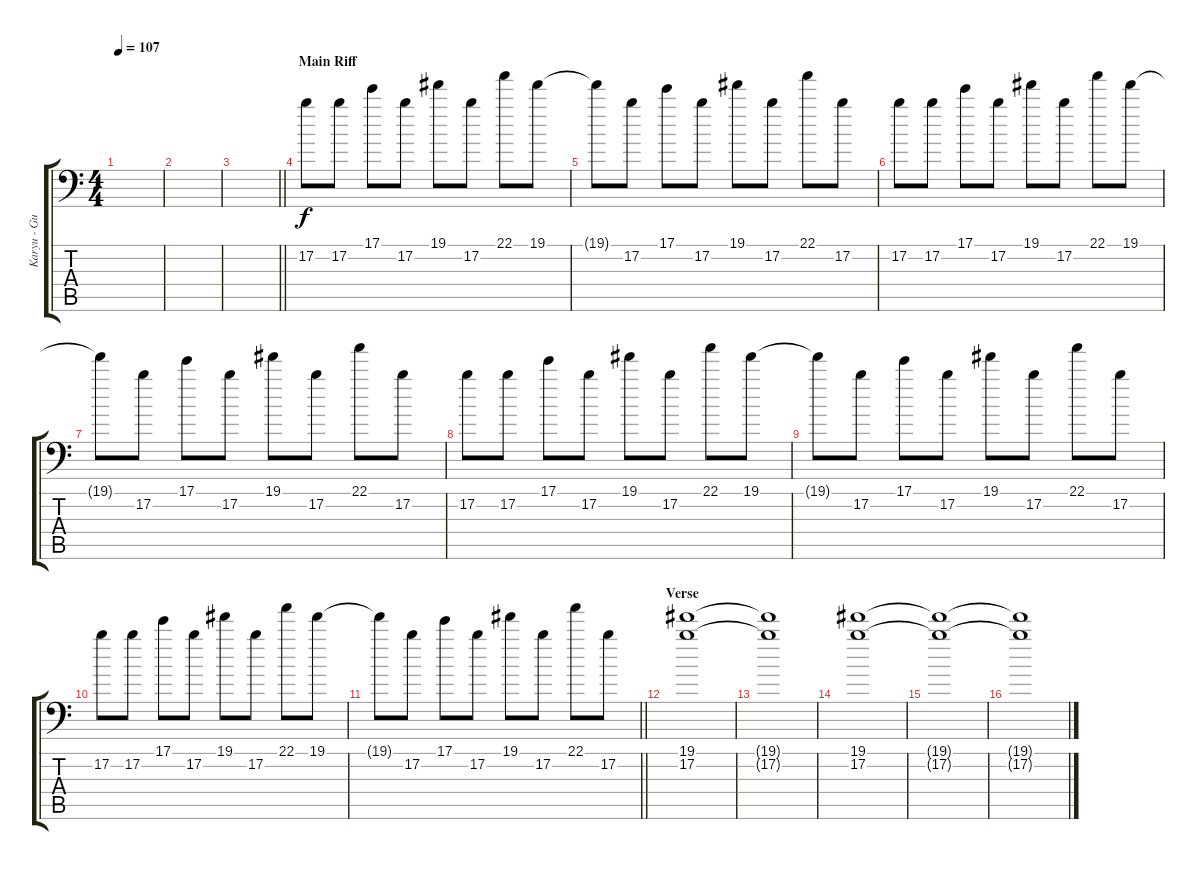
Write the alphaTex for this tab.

\track ("Karyu - Guitar 1" "Karyu - Gu") {instrument distortionguitar}
\staff {score tabs}
\tuning (B3 Gb3 D3 A2 E2 A1) {hide}
\ts (4 4)
\tempo 107
\clef f4
\ks c
|
|
\barLineRight lightlight
|
\section ("" "Main Riff")
17.2.8 17.2.8 17.1.8 17.2.8 19.1.8 17.2.8 22.1.8 19.1.8 |
19.1{t}.8 17.2.8 17.1.8 17.2.8 19.1.8 17.2.8 22.1.8 17.2.8 |
17.2.8 17.2.8 17.1.8 17.2.8 19.1.8 17.2.8 22.1.8 19.1.8 |
19.1{t}.8 17.2.8 17.1.8 17.2.8 19.1.8 17.2.8 22.1.8 17.2.8 |
17.2.8 17.2.8 17.1.8 17.2.8 19.1.8 17.2.8 22.1.8 19.1.8 |
19.1{t}.8 17.2.8 17.1.8 17.2.8 19.1.8 17.2.8 22.1.8 17.2.8 |
17.2.8 17.2.8 17.1.8 17.2.8 19.1.8 17.2.8 22.1.8 19.1.8 |
\barLineRight lightlight
19.1{t}.8 17.2.8 17.1.8 17.2.8 19.1.8 17.2.8 22.1.8 17.2.8 |
\section ("" "Verse")
(19.1 17.2).1 |
(19.1{t} 17.2{t}).1 |
(19.1 17.2).1 |
(19.1{t} 17.2{t}).1{volume 0} |
(19.1{t} 17.2{t}).1
